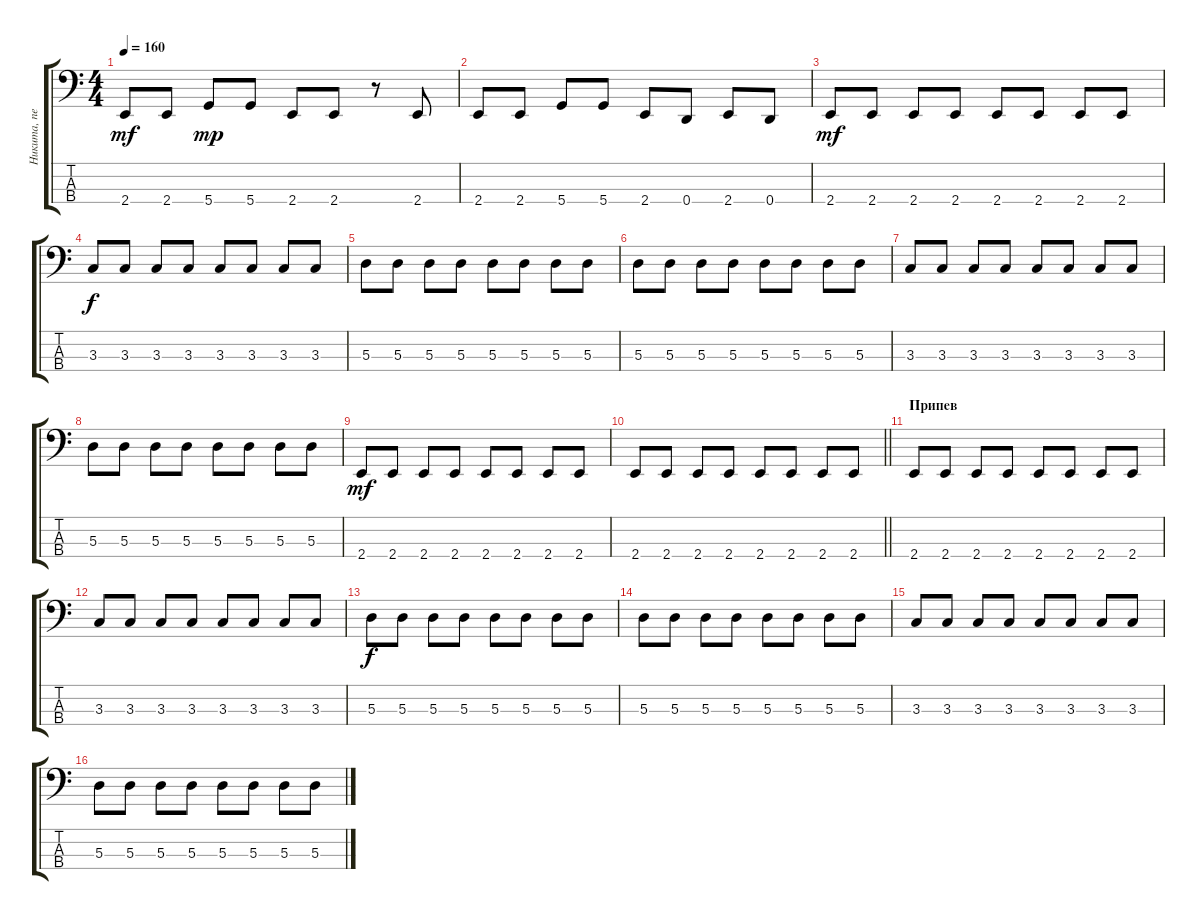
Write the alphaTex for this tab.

\track ("Никита, перестрой гитару" "Никита, пе") {instrument electricbasspick}
\staff {score tabs}
\tuning (G2 D2 A1 D1) {hide}
\ts (4 4)
\tempo 160
\clef f4
\ks c
2.4.8{dy mf} 2.4.8 5.4.8{dy mp} 5.4.8 2.4.8 2.4.8 r.8 2.4.8 |
2.4.8 2.4.8 5.4.8 5.4.8 2.4.8 0.4.8 2.4.8 0.4.8 |
2.4.8{dy mf} 2.4.8 2.4.8 2.4.8 2.4.8 2.4.8 2.4.8 2.4.8 |
3.3.8{dy f} 3.3.8 3.3.8 3.3.8 3.3.8 3.3.8 3.3.8 3.3.8 |
5.3.8 5.3.8 5.3.8 5.3.8 5.3.8 5.3.8 5.3.8 5.3.8 |
5.3.8 5.3.8 5.3.8 5.3.8 5.3.8 5.3.8 5.3.8 5.3.8 |
3.3.8 3.3.8 3.3.8 3.3.8 3.3.8 3.3.8 3.3.8 3.3.8 |
5.3.8 5.3.8 5.3.8 5.3.8 5.3.8 5.3.8 5.3.8 5.3.8 |
2.4.8{dy mf} 2.4.8 2.4.8 2.4.8 2.4.8 2.4.8 2.4.8 2.4.8 |
\barLineRight lightlight
2.4.8 2.4.8 2.4.8 2.4.8 2.4.8 2.4.8 2.4.8 2.4.8 |
\section ("" "Припев")
2.4.8 2.4.8 2.4.8 2.4.8 2.4.8 2.4.8 2.4.8 2.4.8 |
3.3.8 3.3.8 3.3.8 3.3.8 3.3.8 3.3.8 3.3.8 3.3.8 |
5.3.8{dy f} 5.3.8 5.3.8 5.3.8 5.3.8 5.3.8 5.3.8 5.3.8 |
5.3.8 5.3.8 5.3.8 5.3.8 5.3.8 5.3.8 5.3.8 5.3.8 |
3.3.8 3.3.8 3.3.8 3.3.8 3.3.8 3.3.8 3.3.8 3.3.8 |
5.3.8 5.3.8 5.3.8 5.3.8 5.3.8 5.3.8 5.3.8 5.3.8
